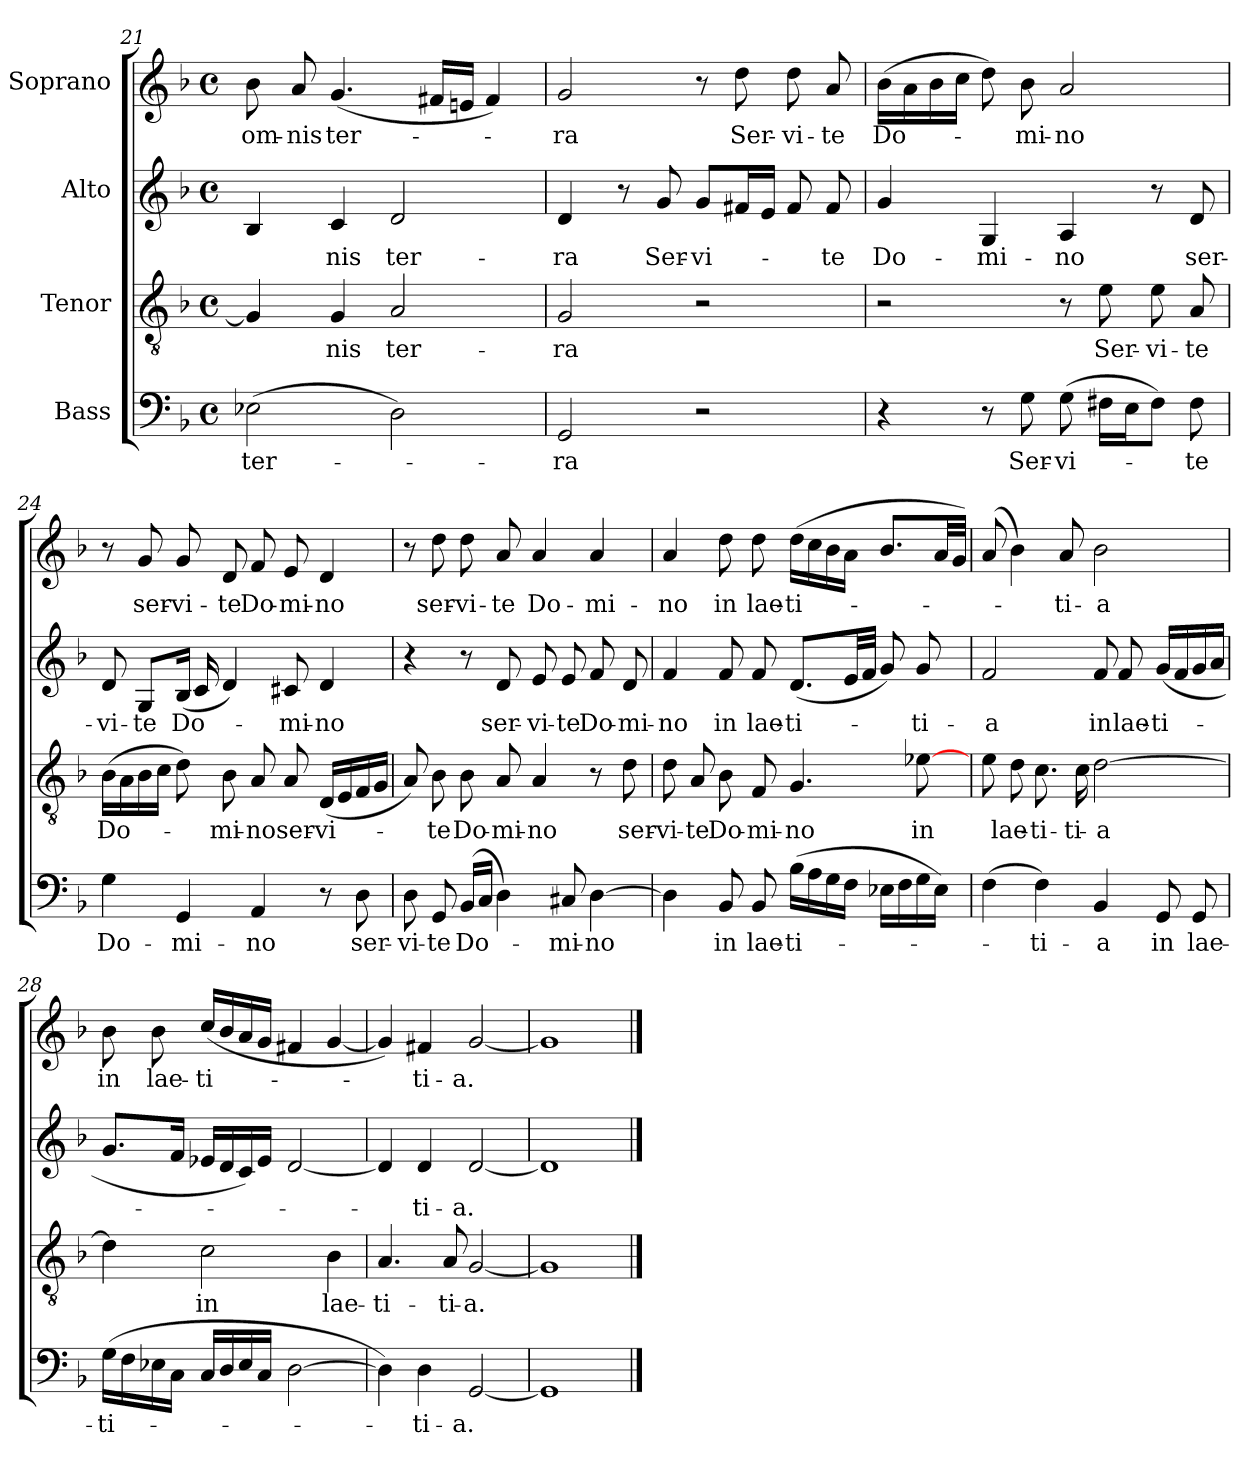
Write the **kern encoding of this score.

**kern	**text	**kern	**text	**kern	**text	**kern	**text
*part4	*part4	*part3	*part3	*part2	*part2	*part1	*part1
*staff4	*staff4	*staff3	*staff3	*staff2	*staff2	*staff1	*staff1
*I"Bass	*	*I"Tenor	*	*I"Alto	*	*I"Soprano	*
*clefF4	*	*clefGv2	*	*clefG2	*	*clefG2	*
*k[b-]	*	*k[b-]	*	*k[b-]	*	*k[b-]	*
*F:	*	*F:	*	*F:	*	*F:	*
*M4/4	*	*M4/4	*	*M4/4	*	*M4/4	*
*met(c)	*	*met(c)	*	*met(c)	*	*met(c)	*
=21	=21	=21	=21	=21	=21	=21	=21
(2E-X\	ter-	4G/]	.	4B-/	.	8b-\	om-
.	.	.	.	.	.	8a/	-nis
.	.	4G/	-nis	4c/	-nis	(4.g/	ter-
2D\)	.	2A/	ter-	2d/	ter-	.	.
.	.	.	.	.	.	16f#X/LL	.
.	.	.	.	.	.	16en/JJ	.
.	.	.	.	.	.	4f#/)	.
=22	=22	=22	=22	=22	=22	=22	=22
2GG/	-ra	2G/	-ra	4d/	-ra	2g/	-ra
.	.	.	.	8r	.	.	.
.	.	.	.	8g/	Ser-	.	.
2r	.	2r	.	8g/L	-vi-	8r	.
.	.	.	.	16f#X/L	.	8dd\	Ser-
.	.	.	.	16e/JJ	.	.	.
.	.	.	.	8f#/	.	8dd\	-vi-
.	.	.	.	8f#/	-te	8a/	-te
=23	=23	=23	=23	=23	=23	=23	=23
4r	.	2r	.	4g/	Do-	(16b-\LL	Do-
.	.	.	.	.	.	16a\	.
.	.	.	.	.	.	16b-\	.
.	.	.	.	.	.	16cc\JJ	.
8r	.	.	.	4G/	-mi-	8dd\)	.
8G\	Ser-	.	.	.	.	8b-\	-mi-
(8G\	-vi-	8r	.	4A/	-no	2a/	-no
16F#X\LL	.	8e\	Ser-	.	.	.	.
16E\J	.	.	.	.	.	.	.
8F#\J)	.	8e\	-vi-	8r	.	.	.
8F#\	-te	8A/	-te	8d/	ser-	.	.
!!LO:LB:g=z
=24	=24	=24	=24	=24	=24	=24	=24
4G\	Do-	(16B-\LL	Do-	8d/	-vi-	8r	.
.	.	16A\	.	.	.	.	.
.	.	16B-\	.	8G/L	-te	8g/	ser-
.	.	16c\JJ	.	.	.	.	.
4GG/	-mi-	8d\)	.	(16B-/Jk	Do-	8g/	-vi-
.	.	.	.	16c/	.	.	.
.	.	8B-\	-mi-	4d/)	.	8d/	-te
4AA/	-no	8A/	-no	.	.	8f/	Do-
.	.	8A/	ser-	8c#X/	-mi-	8e/	-mi-
8r	.	(16D/LL	-vi-	4d/	-no	4d/	-no
.	.	16E/	.	.	.	.	.
8D\	ser-	16F/	.	.	.	.	.
.	.	16G/JJ	.	.	.	.	.
=25	=25	=25	=25	=25	=25	=25	=25
8D\	-vi-	8A/)	.	4r	.	8r	.
8GG/	-te	8B-\	-te	.	.	8dd\	ser-
(16BB-/LL	Do-	8B-\	Do-	8r	.	8dd\	-vi-
16C/JJ	.	.	.	.	.	.	.
4D\)	.	8A/	-mi-	8d/	ser-	8a/	-te
.	.	4A/	-no	8e/	-vi-	4a/	Do-
8C#X/	-mi-	.	.	8e/	-te	.	.
[4D\	-no	8r	.	8f/	Do-	4a/	-mi-
.	.	8d\	ser-	8d/	-mi-	.	.
=26	=26	=26	=26	=26	=26	=26	=26
4D\]	.	8d\	-vi-	4f/	-no	4a/	-no
.	.	8A/	-te	.	.	.	.
8BB-/	in	8B-\	Do-	8f/	in	8dd\	in
8BB-/	lae-	8F/	-mi-	8f/	lae-	8dd\	lae-
(16B-\LL	-ti-	4.G/	-no	(8.d/L	-ti-	(16dd\LL	-ti-
16A\	.	.	.	.	.	16cc\	.
16G\	.	.	.	.	.	16b-\	.
16F\JJ	.	.	.	32e/LL	.	16a\JJ	.
.	.	.	.	32f/JJJ	.	.	.
16E-X\LL	.	.	.	8g/)	.	8.b-/L	.
16F\	.	.	.	.	.	.	.
16G\	.	[8e-X\	in	8g/	-ti-	.	.
16E-\JJ)	.	.	.	.	.	32a/LL	.
.	.	.	.	.	.	32g/JJJ)	.
!!LO:LB:g=z
=27	=27	=27	=27	=27	=27	=27	=27
(4F\	.	8e\	.	2f/	-a	(8a/	.
.	.	8d\	lae-	.	.	4b-\)	.
4F\)	-ti-	8.c\	-ti-	.	.	.	.
.	.	.	.	.	.	8a/	-ti-
.	.	16c\	-ti-	.	.	.	.
4BB-/	-a	[2d\	-a	8f/	in	2b-\	-a
.	.	.	.	8f/	lae-	.	.
8GG/	in	.	.	(16g/LL	-ti-	.	.
.	.	.	.	16f/	.	.	.
8GG/	lae-	.	.	16g/	.	.	.
.	.	.	.	16a/JJ	.	.	.
=28	=28	=28	=28	=28	=28	=28	=28
(16G\LL	-ti-	4d\]	.	8.g/L	.	8b-\	in
16F\	.	.	.	.	.	.	.
16E-X\	.	.	.	.	.	8b-\	lae-
16C\JJ	.	.	.	16f/Jk	.	.	.
16C/LL	.	2c\	in	16e-X/LL	.	(16cc/LL	-ti-
16D/	.	.	.	16d/	.	16b-/	.
16E-/	.	.	.	16c/)	.	16a/	.
16C/JJ	.	.	.	16e-/JJ	.	16g/JJ	.
[2D\	.	.	.	[2d/	.	4f#X/	.
.	.	4B-\	lae-	.	.	[4g/	.
=29	=29	=29	=29	=29	=29	=29	=29
4D\])	.	4.A/	-ti-	4d/]	.	4g/])	.
4D\	-ti-	.	.	4d/	-ti-	4f#X/	-ti-
.	.	8A/	-ti-	.	.	.	.
[2GG/	-a.	[2G/	-a.	[2d/	-a.	[2g/	-a.
=30	=30	=30	=30	=30	=30	=30	=30
1GG]	.	1G]	.	1d]	.	1g]	.
==	==	==	==	==	==	==	==
*-	*-	*-	*-	*-	*-	*-	*-
